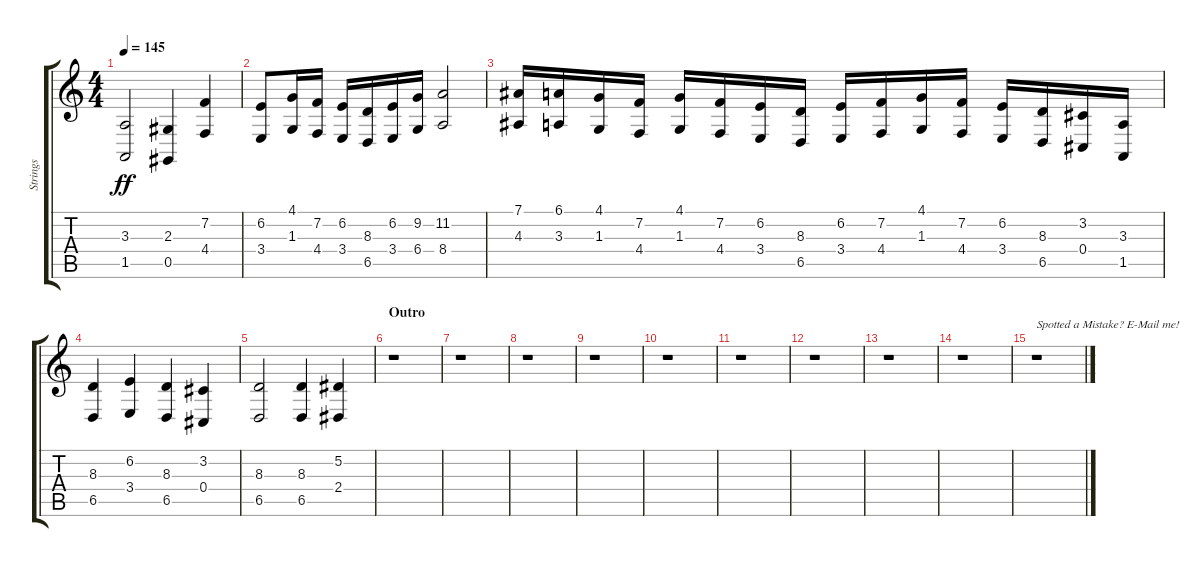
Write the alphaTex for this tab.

\track ("Strings" "Strings") {instrument stringensemble1}
\staff {score tabs}
\tuning (Eb4 Bb3 Gb3 Db3 Ab2 Eb2) {hide}
\ts (4 4)
\tempo 145
\clef g2
\ks c
(3.3 1.5).2{dy ff} (2.3 0.5).4 (7.2 4.4).4 |
(6.2 3.4).8 (4.1 1.3).16 (7.2 4.4).16 (6.2 3.4).16 (8.3 6.5).16 (6.2 3.4).16 (9.2 6.4).16 (11.2 8.4).2 |
(7.1 4.3).16 (6.1 3.3).16 (4.1 1.3).16 (7.2 4.4).16 (4.1 1.3).16 (7.2 4.4).16 (6.2 3.4).16 (8.3 6.5).16 (6.2 3.4).16 (7.2 4.4).16 (4.1 1.3).16 (7.2 4.4).16 (6.2 3.4).16 (8.3 6.5).16 (3.2 0.4).16 (3.3 1.5).16 |
(8.3 6.5).4 (6.2 3.4).4 (8.3 6.5).4 (3.2 0.4).4 |
(8.3 6.5).2 (8.3 6.5).4 (5.2 2.4).4 |
\section ("" "Outro")
r.1 |
r.1 |
r.1 |
r.1 |
r.1 |
r.1 |
r.1 |
r.1 |
r.1 |
r.1{txt "Spotted a Mistake? E-Mail me!"}
